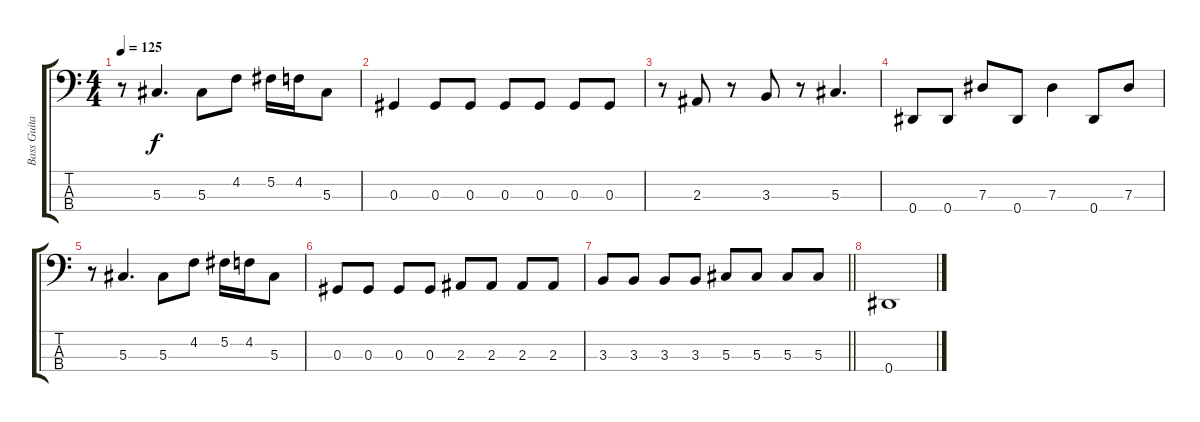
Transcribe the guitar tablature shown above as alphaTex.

\track ("Bass Guitar" "Bass Guita") {instrument electricbassfinger}
\staff {score tabs}
\tuning (Gb2 Db2 Ab1 Eb1) {hide}
\ts (4 4)
\tempo 125
\clef f4
\ks c
r.8{dy f} 5.3.4{d} 5.3.8 4.2.8 5.2.16 4.2.16 5.3.8 |
0.3.4 0.3.8 0.3.8 0.3.8 0.3.8 0.3.8 0.3.8 |
r.8 2.3.8 r.8 3.3.8 r.8 5.3.4{d} |
0.4.8 0.4.8 7.3.8 0.4.8 7.3.4 0.4.8 7.3.8 |
r.8 5.3.4{d} 5.3.8 4.2.8 5.2.16 4.2.16 5.3.8 |
0.3.8 0.3.8 0.3.8 0.3.8 2.3.8 2.3.8 2.3.8 2.3.8 |
\barLineRight lightlight
3.3.8 3.3.8 3.3.8 3.3.8 5.3.8 5.3.8 5.3.8 5.3.8 |
0.4.1
